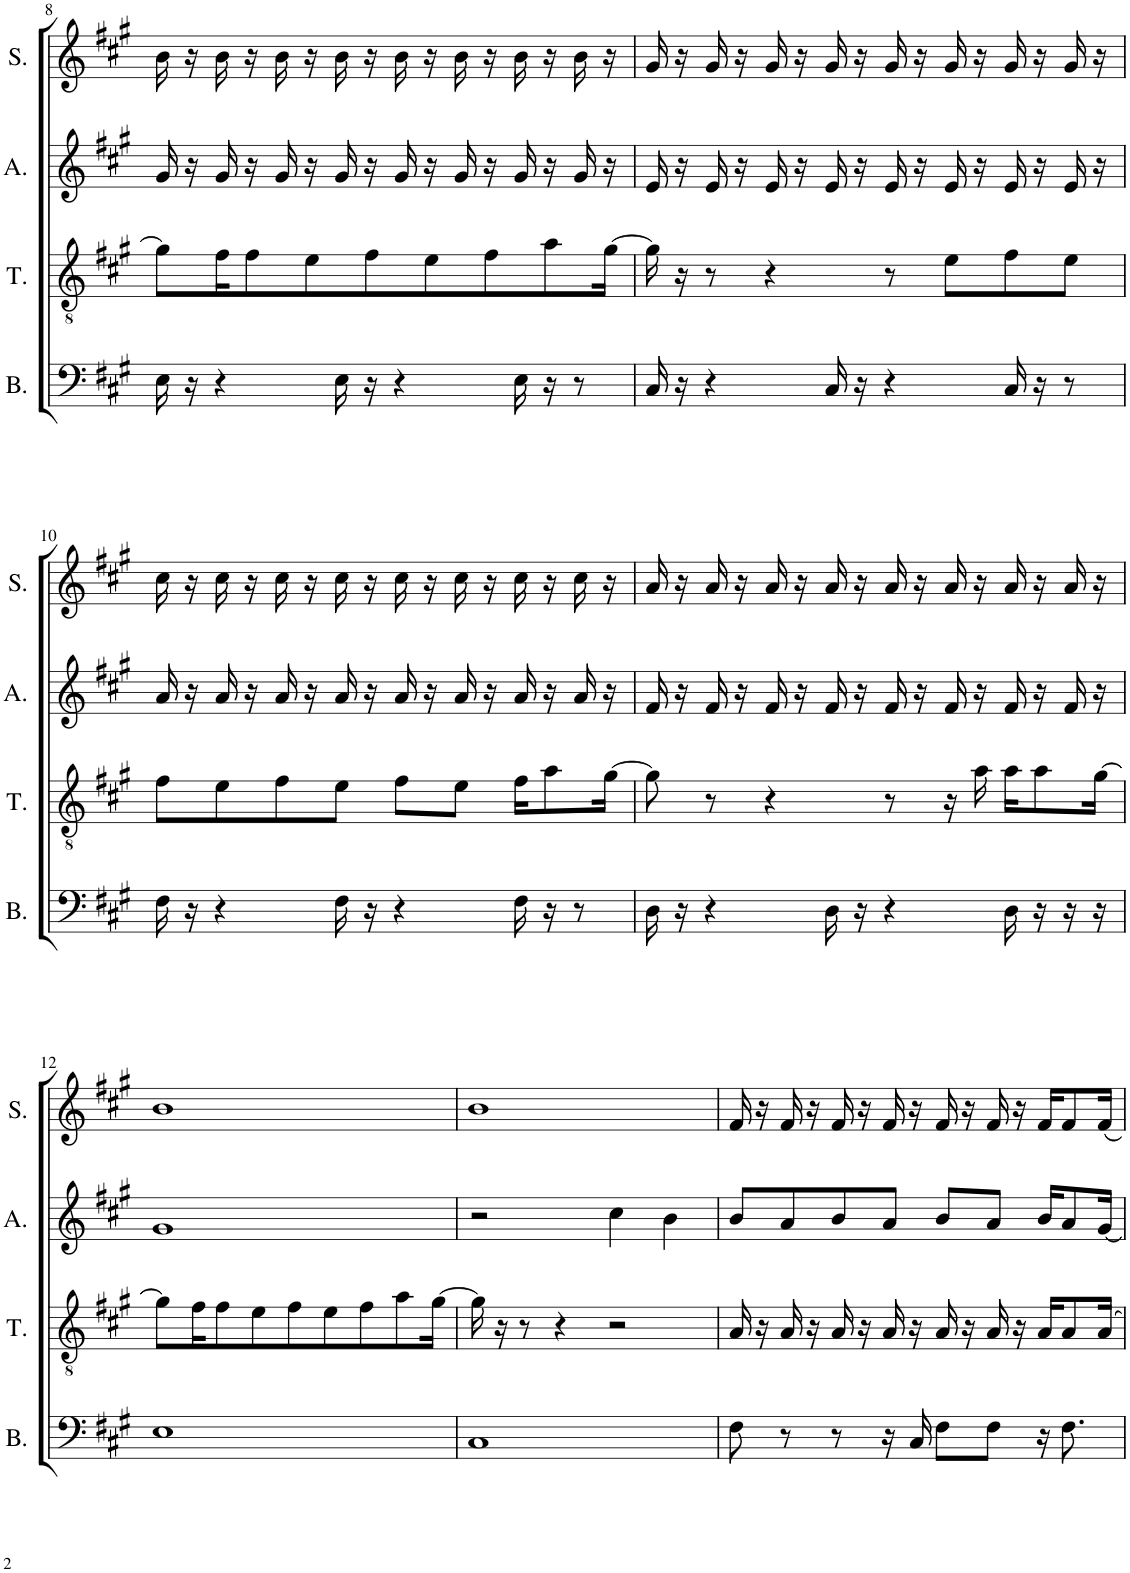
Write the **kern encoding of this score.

**kern	**kern	**kern	**kern
*part4	*part3	*part2	*part1
*staff4	*staff3	*staff2	*staff1
*I"Bass	*I"Tenor	*I"Alto	*I"Soprano
*I'B.	*I'T.	*I'A.	*I'S.
!!LO:PB:g=z
*clefF4	*clefGv2	*clefG2	*clefG2
*k[f#c#g#]	*k[f#c#g#]	*k[f#c#g#]	*k[f#c#g#]
*M4/4	*M4/4	*M4/4	*M4/4
=8	=8	=8	=8
16E\	8g#\L]	16g#/	16b\
16r	.	16r	16r
4r	16f#\K	16g#/	16b\
.	8f#\	16r	16r
.	.	16g#/	16b\
.	8e\	16r	16r
16E\	.	16g#/	16b\
16r	8f#\	16r	16r
4r	.	16g#/	16b\
.	8e\	16r	16r
.	.	16g#/	16b\
.	8f#\	16r	16r
16E\	.	16g#/	16b\
16r	8a\	16r	16r
8r	.	16g#/	16b\
.	[16g#\Jk	16r	16r
=9	=9	=9	=9
16C#/	16g#\]	16e/	16g#/
16r	16r	16r	16r
4r	8r	16e/	16g#/
.	.	16r	16r
.	4r	16e/	16g#/
.	.	16r	16r
16C#/	.	16e/	16g#/
16r	.	16r	16r
4r	8r	16e/	16g#/
.	.	16r	16r
.	8e\L	16e/	16g#/
.	.	16r	16r
16C#/	8f#\	16e/	16g#/
16r	.	16r	16r
8r	8e\J	16e/	16g#/
.	.	16r	16r
!!LO:LB:g=z
=10	=10	=10	=10
16F#\	8f#\L	16a/	16cc#\
16r	.	16r	16r
4r	8e\	16a/	16cc#\
.	.	16r	16r
.	8f#\	16a/	16cc#\
.	.	16r	16r
16F#\	8e\J	16a/	16cc#\
16r	.	16r	16r
4r	8f#\L	16a/	16cc#\
.	.	16r	16r
.	8e\J	16a/	16cc#\
.	.	16r	16r
16F#\	16f#\KL	16a/	16cc#\
16r	8a\	16r	16r
8r	.	16a/	16cc#\
.	[16g#\Jk	16r	16r
=11	=11	=11	=11
16D\	8g#\]	16f#/	16a/
16r	.	16r	16r
4r	8r	16f#/	16a/
.	.	16r	16r
.	4r	16f#/	16a/
.	.	16r	16r
16D\	.	16f#/	16a/
16r	.	16r	16r
4r	8r	16f#/	16a/
.	.	16r	16r
.	16r	16f#/	16a/
.	16a\	16r	16r
16D\	16a\KL	16f#/	16a/
16r	8a\	16r	16r
16r	.	16f#/	16a/
16r	[16g#\Jk	16r	16r
!!LO:LB:g=z
=12	=12	=12	=12
1E	8g#\L]	1g#	1b
.	16f#\K	.	.
.	8f#\	.	.
.	8e\	.	.
.	8f#\	.	.
.	8e\	.	.
.	8f#\	.	.
.	8a\	.	.
.	[16g#\Jk	.	.
=13	=13	=13	=13
1C#	16g#\]	2r	1b
.	16r	.	.
.	8r	.	.
.	4r	.	.
.	2r	4cc#\	.
.	.	4b\	.
=14	=14	=14	=14
8F#\	16A/	8b/L	16f#/
.	16r	.	16r
8r	16A/	8a/	16f#/
.	16r	.	16r
8r	16A/	8b/	16f#/
.	16r	.	16r
16r	16A/	8a/J	16f#/
16C#/	16r	.	16r
8F#\L	16A/	8b/L	16f#/
.	16r	.	16r
8F#\J	16A/	8a/J	16f#/
.	16r	.	16r
16r	16A/KL	16b/KL	16f#/KL
8.F#\	8A/	8a/	8f#/
.	16A/Jk	[16g#/Jk	16f#/Jk
=	=	=	=
*-	*-	*-	*-
